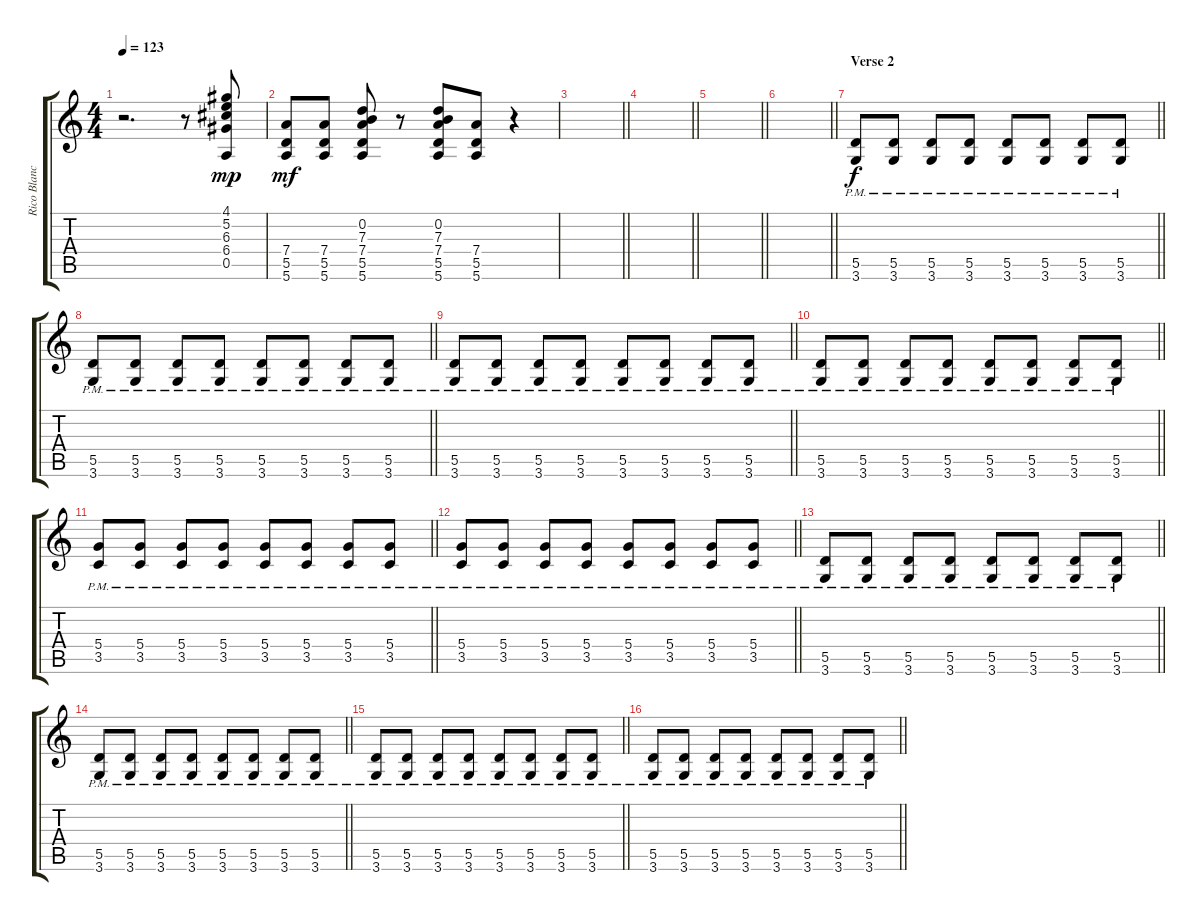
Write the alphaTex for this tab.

\track ("Rico Blanco - Rhythm(Distortion)" "Rico Blanc") {instrument distortionguitar}
\staff {score tabs}
\tuning (E4 B3 G3 D3 A2 E2) {hide}
\ts (4 4)
\tempo 123
\clef g2
\ks c
r.2{d dy mf} r.8 (4.1 5.2 6.3 6.4 0.5).8{dy mp} |
(7.4 5.5 5.6).8{dy mf} (7.4 5.5 5.6).8 (0.2 7.3 7.4 5.5 5.6).8 r.8 (0.2 7.3 7.4 5.5 5.6).8 (7.4 5.5 5.6).8 r.4 |
\barLineRight lightlight
|
\barLineRight lightlight
|
\barLineRight lightlight
|
\barLineRight lightlight
|
\section ("" "Verse 2")
\barLineRight lightlight
(5.5{pm} 3.6{pm}).8{dy f} (5.5{pm} 3.6{pm}).8 (5.5{pm} 3.6{pm}).8 (5.5{pm} 3.6{pm}).8 (5.5{pm} 3.6{pm}).8 (5.5{pm} 3.6{pm}).8 (5.5{pm} 3.6{pm}).8 (5.5{pm} 3.6{pm}).8 |
\barLineRight lightlight
(5.5{pm} 3.6{pm}).8 (5.5{pm} 3.6{pm}).8 (5.5{pm} 3.6{pm}).8 (5.5{pm} 3.6{pm}).8 (5.5{pm} 3.6{pm}).8 (5.5{pm} 3.6{pm}).8 (5.5{pm} 3.6{pm}).8 (5.5{pm} 3.6{pm}).8 |
\barLineRight lightlight
(5.5{pm} 3.6{pm}).8 (5.5{pm} 3.6{pm}).8 (5.5{pm} 3.6{pm}).8 (5.5{pm} 3.6{pm}).8 (5.5{pm} 3.6{pm}).8 (5.5{pm} 3.6{pm}).8 (5.5{pm} 3.6{pm}).8 (5.5{pm} 3.6{pm}).8 |
\barLineRight lightlight
(5.5{pm} 3.6{pm}).8 (5.5{pm} 3.6{pm}).8 (5.5{pm} 3.6{pm}).8 (5.5{pm} 3.6{pm}).8 (5.5{pm} 3.6{pm}).8 (5.5{pm} 3.6{pm}).8 (5.5{pm} 3.6{pm}).8 (5.5{pm} 3.6{pm}).8 |
\barLineRight lightlight
(5.4{pm} 3.5{pm}).8 (5.4{pm} 3.5{pm}).8 (5.4{pm} 3.5{pm}).8 (5.4{pm} 3.5{pm}).8 (5.4{pm} 3.5{pm}).8 (5.4{pm} 3.5{pm}).8 (5.4{pm} 3.5{pm}).8 (5.4{pm} 3.5{pm}).8 |
\barLineRight lightlight
(5.4{pm} 3.5{pm}).8 (5.4{pm} 3.5{pm}).8 (5.4{pm} 3.5{pm}).8 (5.4{pm} 3.5{pm}).8 (5.4{pm} 3.5{pm}).8 (5.4{pm} 3.5{pm}).8 (5.4{pm} 3.5{pm}).8 (5.4{pm} 3.5{pm}).8 |
\barLineRight lightlight
(5.5{pm} 3.6{pm}).8 (5.5{pm} 3.6{pm}).8 (5.5{pm} 3.6{pm}).8 (5.5{pm} 3.6{pm}).8 (5.5{pm} 3.6{pm}).8 (5.5{pm} 3.6{pm}).8 (5.5{pm} 3.6{pm}).8 (5.5{pm} 3.6{pm}).8 |
\barLineRight lightlight
(5.5{pm} 3.6{pm}).8 (5.5{pm} 3.6{pm}).8 (5.5{pm} 3.6{pm}).8 (5.5{pm} 3.6{pm}).8 (5.5{pm} 3.6{pm}).8 (5.5{pm} 3.6{pm}).8 (5.5{pm} 3.6{pm}).8 (5.5{pm} 3.6{pm}).8 |
\barLineRight lightlight
(5.5{pm} 3.6{pm}).8 (5.5{pm} 3.6{pm}).8 (5.5{pm} 3.6{pm}).8 (5.5{pm} 3.6{pm}).8 (5.5{pm} 3.6{pm}).8 (5.5{pm} 3.6{pm}).8 (5.5{pm} 3.6{pm}).8 (5.5{pm} 3.6{pm}).8 |
\barLineRight lightlight
(5.5{pm} 3.6{pm}).8 (5.5{pm} 3.6{pm}).8 (5.5{pm} 3.6{pm}).8 (5.5{pm} 3.6{pm}).8 (5.5{pm} 3.6{pm}).8 (5.5{pm} 3.6{pm}).8 (5.5{pm} 3.6{pm}).8 (5.5{pm} 3.6{pm}).8
